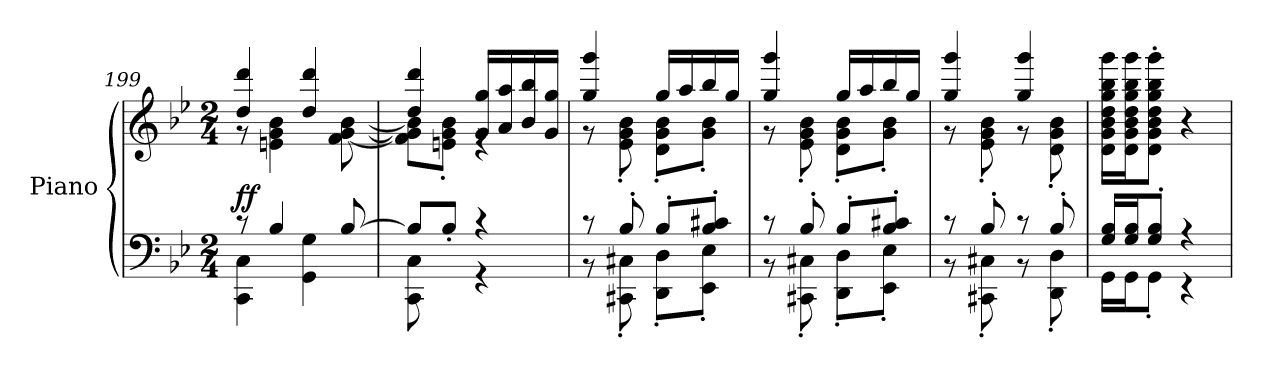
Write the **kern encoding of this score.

**kern	**kern	**dynam
*part1	*part1	*part1
*staff2	*staff1	*staff1/2
*I"Piano	*	*
*I'Pno.	*	*
*clefF4	*clefG2	*
*k[b-e-]	*k[b-e-]	*
*M2/4	*M2/4	*
=199	=199	=199
*^	*^	*
!	!	!	!	!LO:DY:a=2
8r	4CC\ 4C\	4dd/ 4ddd/	8r	ff
4B-/	.	.	4en\ 4g\ 4b-\	.
.	4GG\ 4G\	4dd/ 4ddd/	.	.
[8B-/	.	.	[8f\ [8g\ [8b-\	.
=200	=200	=200	=200	=200
8B-/L]	8CC\ 8C\	4dd/ 4ddd/	8f\] 8g\] 8b-\]L	.
8B-'/J	8ryy	.	8en\' 8g\' 8b-\'J	.
4r	4r	16g/ 16gg/LL	4re	.
.	.	16a/ 16aa/	.	.
.	.	16b-/ 16bb-/	.	.
.	.	16g/ 16gg/JJ	.	.
=201	=201	=201	=201	=201
8r	8r	4gg/ 4ggg/	8r	.
8B-'/	8CC#X\' 8C#X\'	.	8e-\' 8g\' 8b-\'	.
8B-'/L	8DD\' 8D\'L	16gg/LL	8d\' 8g\' 8b-\'L	.
.	.	16aa/	.	.
8B-/' 8c#X/'J	8EE-\' 8E-\'J	16bb-/	8g\' 8b-\'J	.
.	.	16gg/JJ	.	.
=202	=202	=202	=202	=202
8r	8r	4gg/ 4ggg/	8r	.
8B-'/	8CC#X\' 8C#X\'	.	8e-\' 8g\' 8b-\'	.
8B-'/L	8DD\' 8D\'L	16gg/LL	8d\' 8g\' 8b-\'L	.
.	.	16aa/	.	.
8B-/' 8c#X/'J	8EE-\' 8E-\'J	16bb-/	8g\' 8b-\'J	.
.	.	16gg/JJ	.	.
!!LO:LB:g=z	!!
=203	=203	=203	=203	=203
8r	8r	4gg/ 4ggg/	8r	.
8B-'/	8CC#X\' 8C#X\'	.	8e-\' 8g\' 8b-\'	.
8r	8r	4gg/ 4ggg/	8r	.
8B-'/	8DD\' 8D\'	.	8d\' 8g\' 8b-\'	.
*	*	*v	*v	*
=204	=204	=204	=204
16G/ 16B-/LL	16GG\LL	16d\ 16g\ 16b-\ 16dd\ 16gg\ 16bb-\ 16ggg\LL	.
16G/ 16B-/J	16GG\J	16d\ 16g\ 16b-\ 16dd\ 16gg\ 16bb-\ 16ggg\J	.
8G/' 8B-/'J	8GG'\J	8d\' 8g\' 8b-\' 8dd\' 8gg\' 8bb-\' 8ggg\'J	.
4r	4r	4r	.
*v	*v	*	*
=	=	=
*-	*-	*-
